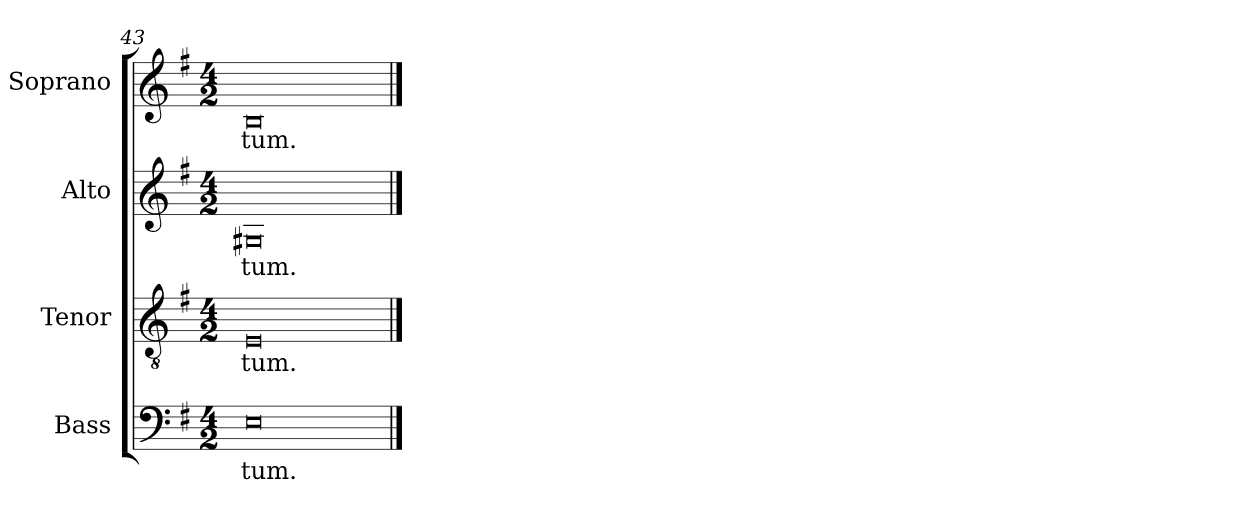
**kern	**text	**kern	**text	**kern	**text	**kern	**text
*part4	*part4	*part3	*part3	*part2	*part2	*part1	*part1
*staff4	*staff4	*staff3	*staff3	*staff2	*staff2	*staff1	*staff1
*I"Bass	*	*I"Tenor	*	*I"Alto	*	*I"Soprano	*
*I'B.	*	*I'T.	*	*I'A.	*	*I'S.	*
*clefF4	*	*clefGv2	*	*clefG2	*	*clefG2	*
*	*	*ITrd7c12	*	*	*	*	*
*k[f#]	*	*k[f#]	*	*k[f#]	*	*k[f#]	*
*G:	*	*G:	*	*G:	*	*G:	*
*M4/2	*	*M4/2	*	*M4/2	*	*M4/2	*
=43	=43	=43	=43	=43	=43	=43	=43
!	!LO:LY:b:color=#000000	!	!	!	!	!	!
!	!	!	!LO:LY:b:color=#000000	!	!	!	!
!	!	!	!	!	!LO:LY:b:color=#000000	!	!
!	!	!	!	!	!	!	!LO:LY:b:color=#000000
0Ei	-tum.	0EEi	-tum.	0G#Xi	-tum.	0Bi	-tum.
==	==	==	==	==	==	==	==
*-	*-	*-	*-	*-	*-	*-	*-
